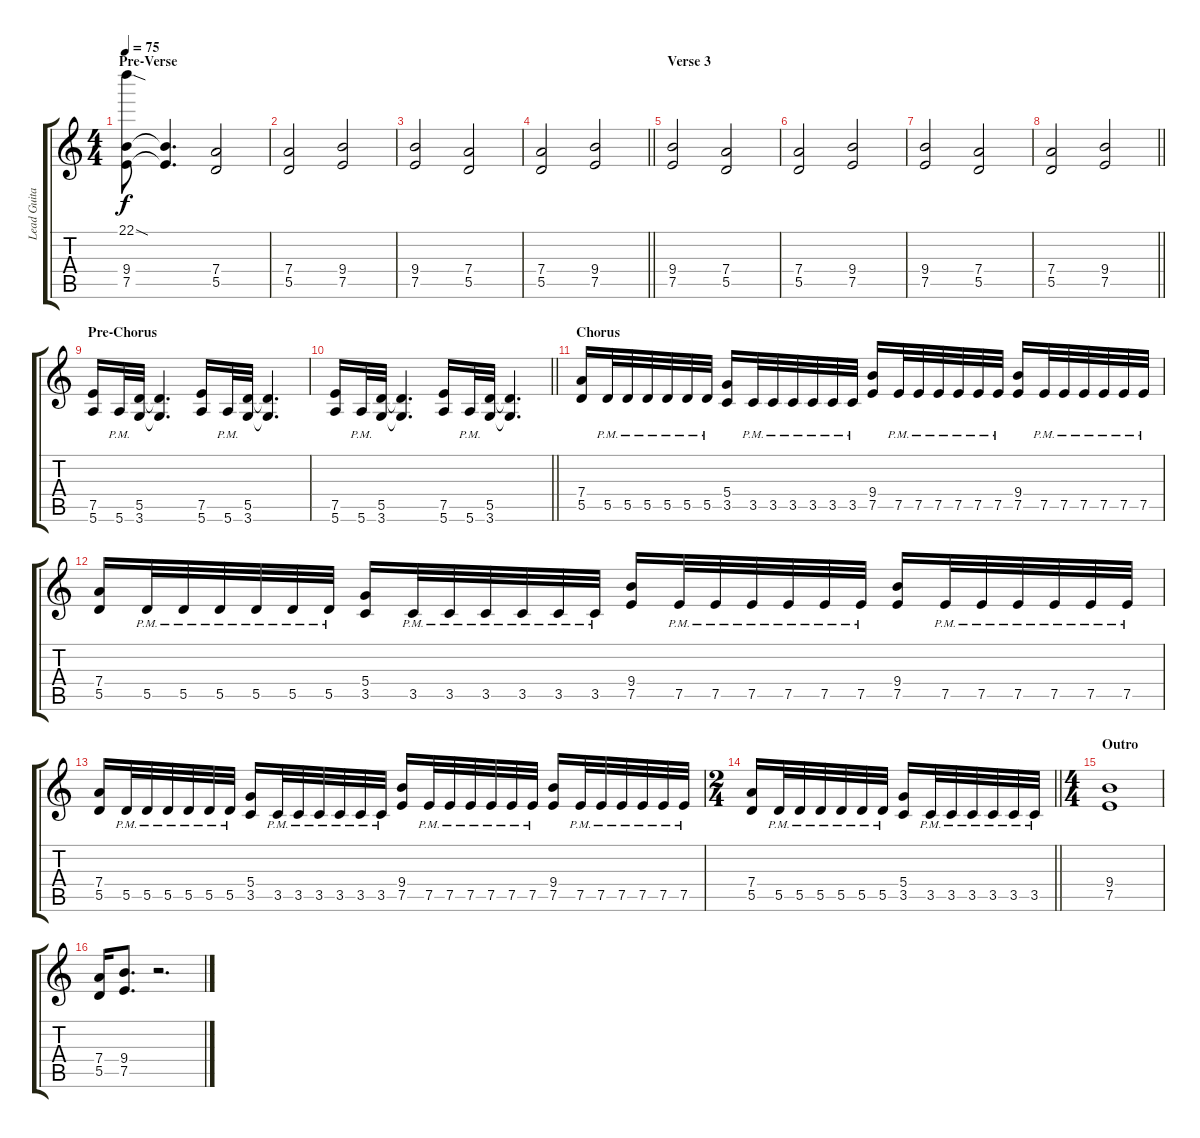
\track ("Lead Guitar" "Lead Guita") {instrument distortionguitar}
\staff {score tabs}
\tuning (E4 B3 G3 D3 A2 E2) {hide}
\ts (4 4)
\section ("" "Pre-Verse")
\tempo 75
\clef g2
\ks c
(22.1{sod} 9.4 7.5).8{dy f} (9.4{t} 7.5{t}).4{d} (7.4 5.5).2 |
(7.4 5.5).2 (9.4 7.5).2 |
(9.4 7.5).2 (7.4 5.5).2 |
\barLineRight lightlight
(7.4 5.5).2 (9.4 7.5).2 |
\section ("" "Verse 3")
(9.4 7.5).2 (7.4 5.5).2 |
(7.4 5.5).2 (9.4 7.5).2 |
(9.4 7.5).2 (7.4 5.5).2 |
\barLineRight lightlight
(7.4 5.5).2 (9.4 7.5).2 |
\section ("" "Pre-Chorus")
(7.5 5.6).16 5.6{pm}.32 (5.5 3.6).32 (5.5{t} 3.6{t}).4{d} (7.5 5.6).16 5.6{pm}.32 (5.5 3.6).32 (5.5{t} 3.6{t}).4{d} |
\barLineRight lightlight
(7.5 5.6).16 5.6{pm}.32 (5.5 3.6).32 (5.5{t} 3.6{t}).4{d} (7.5 5.6).16 5.6{pm}.32 (5.5 3.6).32 (5.5{t} 3.6{t}).4{d} |
\section ("" "Chorus")
(7.4 5.5).16 5.5{pm}.32 5.5{pm}.32 5.5{pm}.32 5.5{pm}.32 5.5{pm}.32 5.5{pm}.32 (5.4 3.5).16 3.5{pm}.32 3.5{pm}.32 3.5{pm}.32 3.5{pm}.32 3.5{pm}.32 3.5{pm}.32 (9.4 7.5).16 7.5{pm}.32 7.5{pm}.32 7.5{pm}.32 7.5{pm}.32 7.5{pm}.32 7.5{pm}.32 (9.4 7.5).16 7.5{pm}.32 7.5{pm}.32 7.5{pm}.32 7.5{pm}.32 7.5{pm}.32 7.5{pm}.32 |
(7.4 5.5).16 5.5{pm}.32 5.5{pm}.32 5.5{pm}.32 5.5{pm}.32 5.5{pm}.32 5.5{pm}.32 (5.4 3.5).16 3.5{pm}.32 3.5{pm}.32 3.5{pm}.32 3.5{pm}.32 3.5{pm}.32 3.5{pm}.32 (9.4 7.5).16 7.5{pm}.32 7.5{pm}.32 7.5{pm}.32 7.5{pm}.32 7.5{pm}.32 7.5{pm}.32 (9.4 7.5).16 7.5{pm}.32 7.5{pm}.32 7.5{pm}.32 7.5{pm}.32 7.5{pm}.32 7.5{pm}.32 |
(7.4 5.5).16 5.5{pm}.32 5.5{pm}.32 5.5{pm}.32 5.5{pm}.32 5.5{pm}.32 5.5{pm}.32 (5.4 3.5).16 3.5{pm}.32 3.5{pm}.32 3.5{pm}.32 3.5{pm}.32 3.5{pm}.32 3.5{pm}.32 (9.4 7.5).16 7.5{pm}.32 7.5{pm}.32 7.5{pm}.32 7.5{pm}.32 7.5{pm}.32 7.5{pm}.32 (9.4 7.5).16 7.5{pm}.32 7.5{pm}.32 7.5{pm}.32 7.5{pm}.32 7.5{pm}.32 7.5{pm}.32 |
\ts (2 4)
\barLineRight lightlight
(7.4 5.5).16 5.5{pm}.32 5.5{pm}.32 5.5{pm}.32 5.5{pm}.32 5.5{pm}.32 5.5{pm}.32 (5.4 3.5).16 3.5{pm}.32 3.5{pm}.32 3.5{pm}.32 3.5{pm}.32 3.5{pm}.32 3.5{pm}.32 |
\ts (4 4)
\section ("" "Outro")
(9.4 7.5).1 |
(7.4 5.5).16 (9.4 7.5).8{d} r.2{d}
